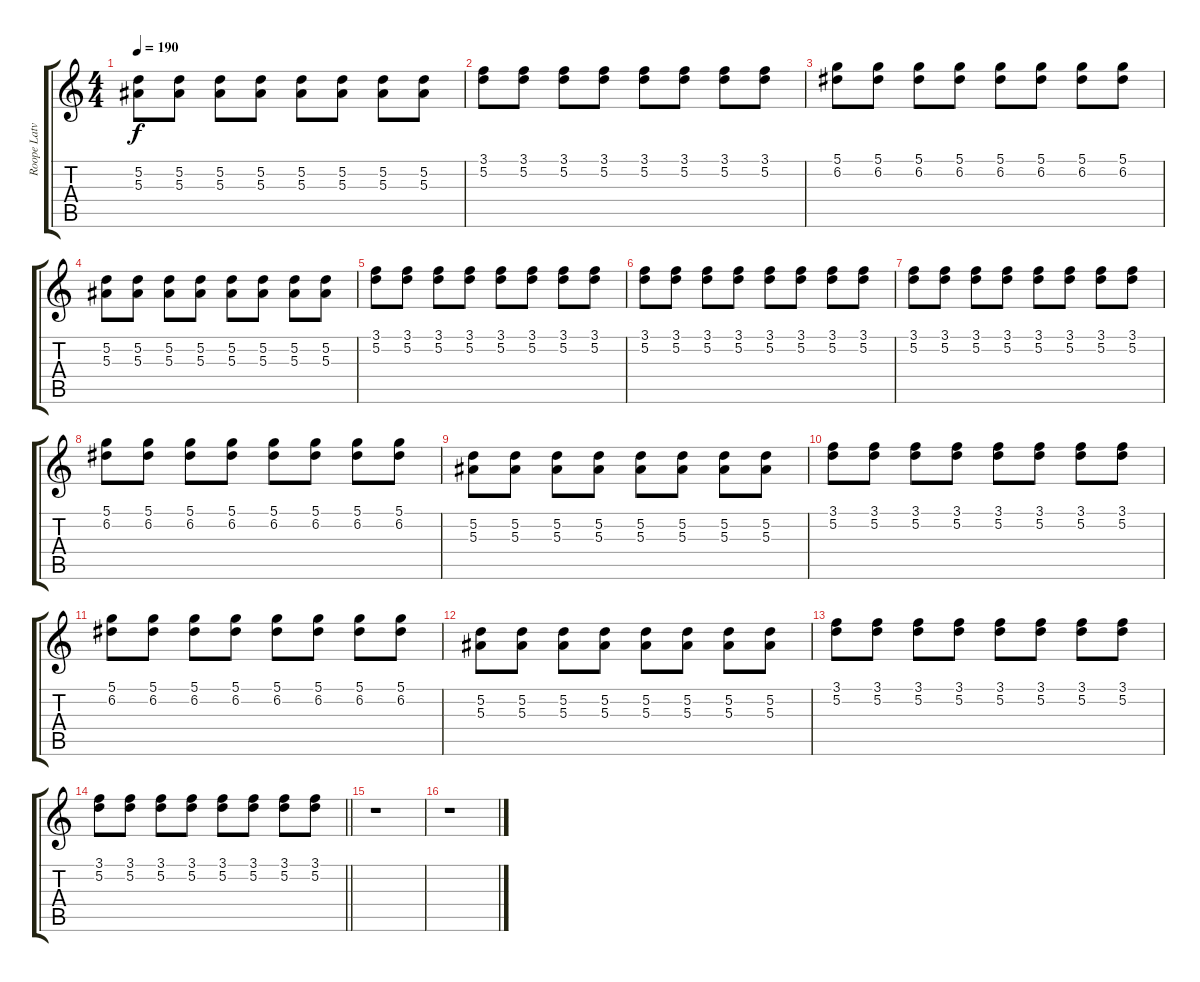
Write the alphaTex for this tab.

\track ("Roope Latvala" "Roope Latv") {instrument overdrivenguitar}
\staff {score tabs}
\tuning (D4 A3 F3 C3 G2 D2) {hide}
\ts (4 4)
\tempo 190
\clef g2
\ks c
(5.2 5.3).8{dy f} (5.2 5.3).8 (5.2 5.3).8 (5.2 5.3).8 (5.2 5.3).8 (5.2 5.3).8 (5.2 5.3).8 (5.2 5.3).8 |
(3.1 5.2).8 (3.1 5.2).8 (3.1 5.2).8 (3.1 5.2).8 (3.1 5.2).8 (3.1 5.2).8 (3.1 5.2).8 (3.1 5.2).8 |
(5.1 6.2).8 (5.1 6.2).8 (5.1 6.2).8 (5.1 6.2).8 (5.1 6.2).8 (5.1 6.2).8 (5.1 6.2).8 (5.1 6.2).8 |
(5.2 5.3).8 (5.2 5.3).8 (5.2 5.3).8 (5.2 5.3).8 (5.2 5.3).8 (5.2 5.3).8 (5.2 5.3).8 (5.2 5.3).8 |
(3.1 5.2).8 (3.1 5.2).8 (3.1 5.2).8 (3.1 5.2).8 (3.1 5.2).8 (3.1 5.2).8 (3.1 5.2).8 (3.1 5.2).8 |
(3.1 5.2).8 (3.1 5.2).8 (3.1 5.2).8 (3.1 5.2).8 (3.1 5.2).8 (3.1 5.2).8 (3.1 5.2).8 (3.1 5.2).8 |
(3.1 5.2).8 (3.1 5.2).8 (3.1 5.2).8 (3.1 5.2).8 (3.1 5.2).8 (3.1 5.2).8 (3.1 5.2).8 (3.1 5.2).8 |
(5.1 6.2).8 (5.1 6.2).8 (5.1 6.2).8 (5.1 6.2).8 (5.1 6.2).8 (5.1 6.2).8 (5.1 6.2).8 (5.1 6.2).8 |
(5.2 5.3).8 (5.2 5.3).8 (5.2 5.3).8 (5.2 5.3).8 (5.2 5.3).8 (5.2 5.3).8 (5.2 5.3).8 (5.2 5.3).8 |
(3.1 5.2).8 (3.1 5.2).8 (3.1 5.2).8 (3.1 5.2).8 (3.1 5.2).8 (3.1 5.2).8 (3.1 5.2).8 (3.1 5.2).8 |
(5.1 6.2).8 (5.1 6.2).8 (5.1 6.2).8 (5.1 6.2).8 (5.1 6.2).8 (5.1 6.2).8 (5.1 6.2).8 (5.1 6.2).8 |
(5.2 5.3).8 (5.2 5.3).8 (5.2 5.3).8 (5.2 5.3).8 (5.2 5.3).8 (5.2 5.3).8 (5.2 5.3).8 (5.2 5.3).8 |
(3.1 5.2).8 (3.1 5.2).8 (3.1 5.2).8 (3.1 5.2).8 (3.1 5.2).8 (3.1 5.2).8 (3.1 5.2).8 (3.1 5.2).8 |
\barLineRight lightlight
(3.1 5.2).8 (3.1 5.2).8 (3.1 5.2).8 (3.1 5.2).8 (3.1 5.2).8 (3.1 5.2).8 (3.1 5.2).8 (3.1 5.2).8 |
r.1 |
r.1
